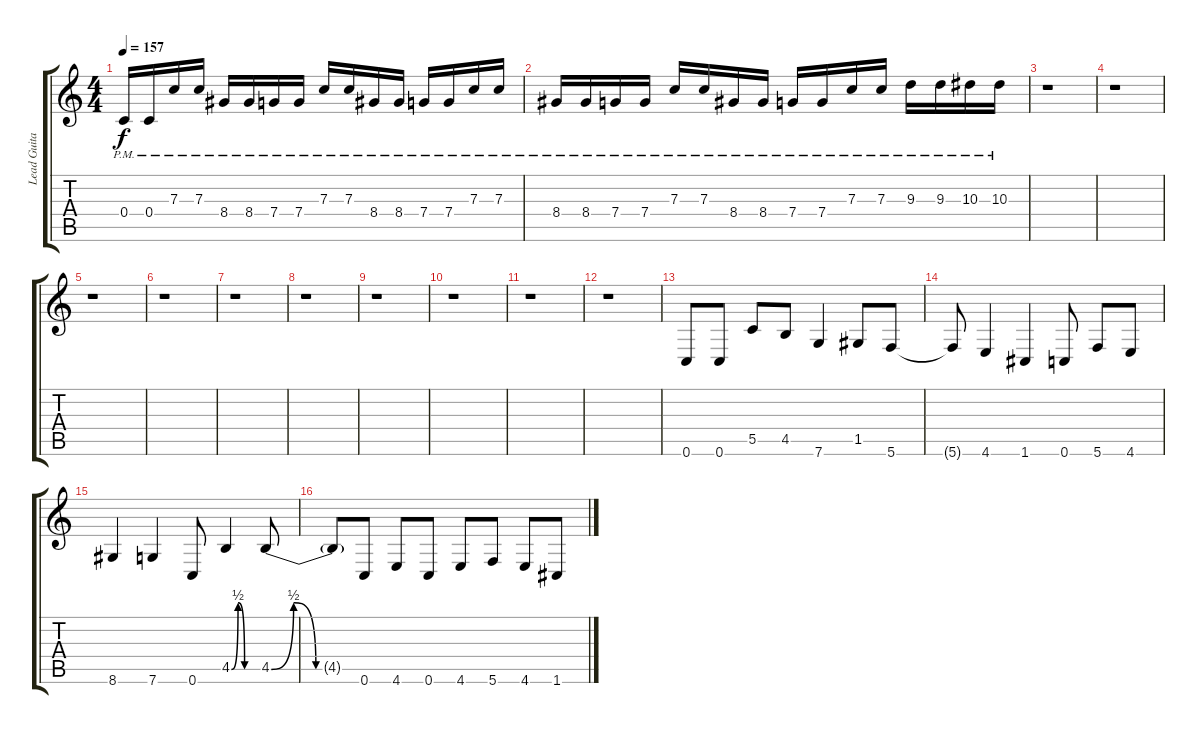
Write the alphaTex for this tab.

\track ("Lead Guitar " "Lead Guita") {instrument distortionguitar}
\staff {score tabs}
\tuning (D4 A3 F3 C3 G2 C2) {hide}
\ts (4 4)
\tempo 157
\clef g2
\ks c
0.4{pm}.16{dy f} 0.4{pm}.16 7.3{pm}.16 7.3{pm}.16 8.4{pm}.16 8.4{pm}.16 7.4{pm}.16 7.4{pm}.16 7.3{pm}.16 7.3{pm}.16 8.4{pm}.16 8.4{pm}.16 7.4{pm}.16 7.4{pm}.16 7.3{pm}.16 7.3{pm}.16 |
8.4{pm}.16 8.4{pm}.16 7.4{pm}.16 7.4{pm}.16 7.3{pm}.16 7.3{pm}.16 8.4{pm}.16 8.4{pm}.16 7.4{pm}.16 7.4{pm}.16 7.3{pm}.16 7.3{pm}.16 9.3{pm}.16 9.3{pm}.16 10.3{pm}.16 10.3{pm}.16 |
r.1 |
r.1 |
r.1 |
r.1 |
r.1 |
r.1 |
r.1 |
r.1 |
r.1 |
r.1 |
0.6.8 0.6.8 5.5.8 4.5.8 7.6.4 1.5.8 5.6.8 |
5.6{t}.8 4.6.4 1.6.4 0.6.8 5.6.8 4.6.8 |
8.6.4 7.6.4 0.6.8 4.5{be (custom 0 0 15 2 30 0 45 0 60 0)}.4 4.5{be (custom 0 0 15 2 30 0 45 0 60 0)}.8 |
4.5{t}.8 0.6.8 4.6.8 0.6.8 4.6.8 5.6.8 4.6.8 1.6.8
